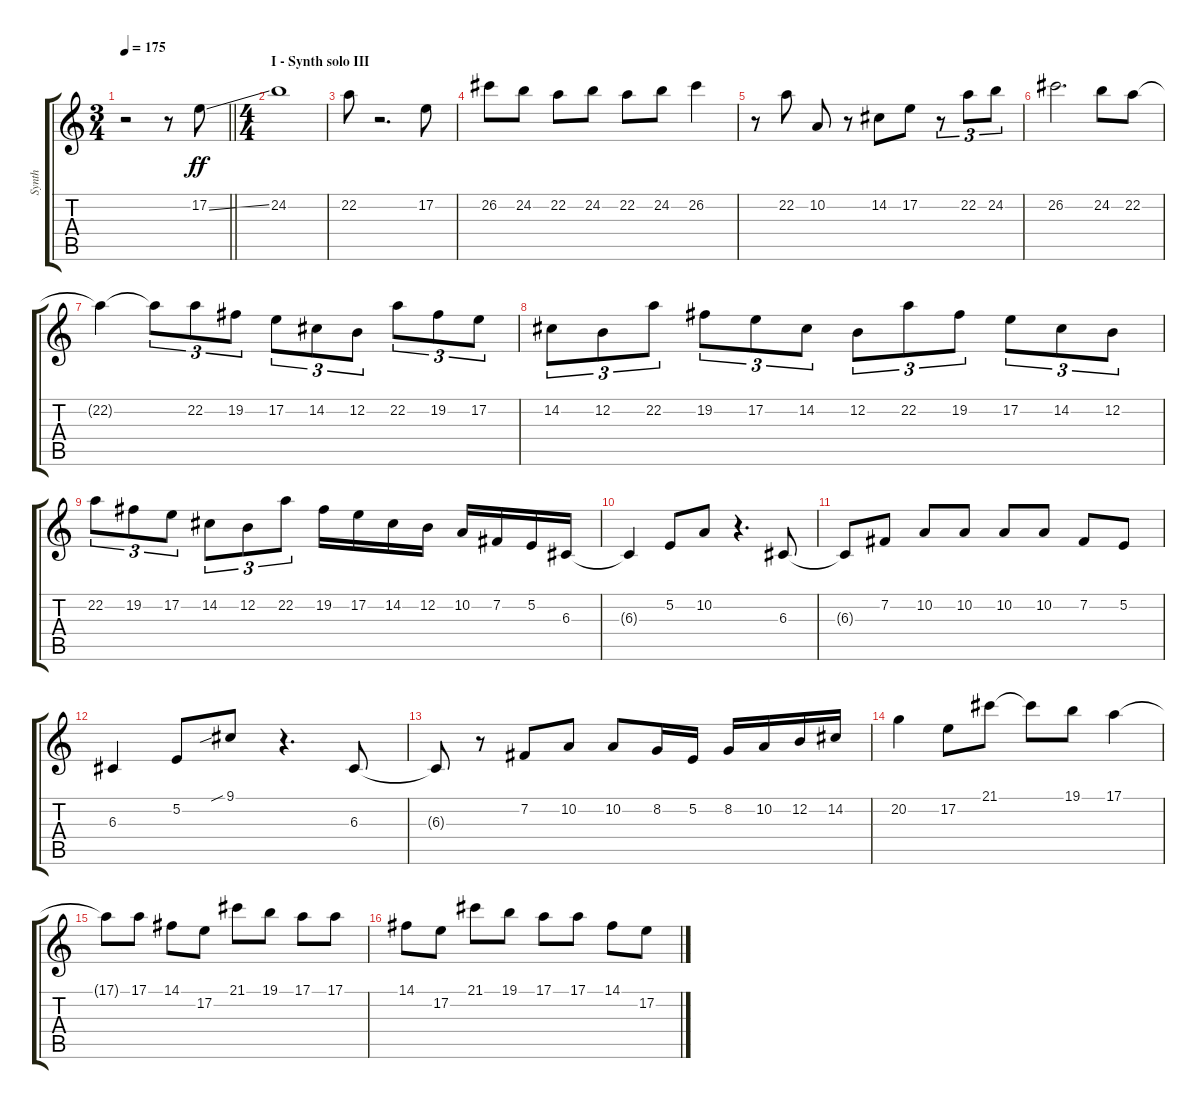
\track ("Synth" "Synth") {instrument lead2sawtooth}
\staff {score tabs}
\tuning (E4 B3 G3 D3 A2 E2) {hide}
\ts (3 4)
\tempo 175
\clef g2
\barLineRight lightlight
\ks c
r.2{dy ff} r.8 17.2{ss}.8 |
\ts (4 4)
\section ("" "I - Synth solo III")
24.2.1 |
22.2.8 r.2{d} 17.2.8 |
26.2.8 24.2.8 22.2.8 24.2.8 22.2.8 24.2.8 26.2.4 |
r.8 22.2.8 10.2.8 r.8 14.2.8 17.2.8 r.8{tu (3 2)} 22.2.8{tu (3 2)} 24.2.8{tu (3 2)} |
26.2.2{d} 24.2.8 22.2.8 |
22.2{t}.4 22.2{t}.8{tu (3 2)} 22.2.8{tu (3 2)} 19.2.8{tu (3 2)} 17.2.8{tu (3 2)} 14.2.8{tu (3 2)} 12.2.8{tu (3 2)} 22.2.8{tu (3 2)} 19.2.8{tu (3 2)} 17.2.8{tu (3 2)} |
14.2.8{tu (3 2)} 12.2.8{tu (3 2)} 22.2.8{tu (3 2)} 19.2.8{tu (3 2)} 17.2.8{tu (3 2)} 14.2.8{tu (3 2)} 12.2.8{tu (3 2)} 22.2.8{tu (3 2)} 19.2.8{tu (3 2)} 17.2.8{tu (3 2)} 14.2.8{tu (3 2)} 12.2.8{tu (3 2)} |
22.2.8{tu (3 2)} 19.2.8{tu (3 2)} 17.2.8{tu (3 2)} 14.2.8{tu (3 2)} 12.2.8{tu (3 2)} 22.2.8{tu (3 2)} 19.2.16 17.2.16 14.2.16 12.2.16 10.2.16 7.2.16 5.2.16 6.3.16 |
6.3{t}.4 5.2.8 10.2.8 r.4{d} 6.3.8 |
6.3{t}.8 7.2.8 10.2.8 10.2.8 10.2.8 10.2.8 7.2.8 5.2.8 |
6.3.4 5.2.8 9.1{sib}.8 r.4{d} 6.3.8 |
6.3{t}.8 r.8 7.2.8 10.2.8 10.2.8 8.2.16 5.2.16 8.2.16 10.2.16 12.2.16 14.2.16 |
20.2.4 17.2.8 21.1.8 21.1{t}.8 19.1.8 17.1.4 |
17.1{t}.8 17.1.8 14.1.8 17.2.8 21.1.8 19.1.8 17.1.8 17.1.8 |
14.1.8 17.2.8 21.1.8 19.1.8 17.1.8 17.1.8 14.1.8 17.2.8
